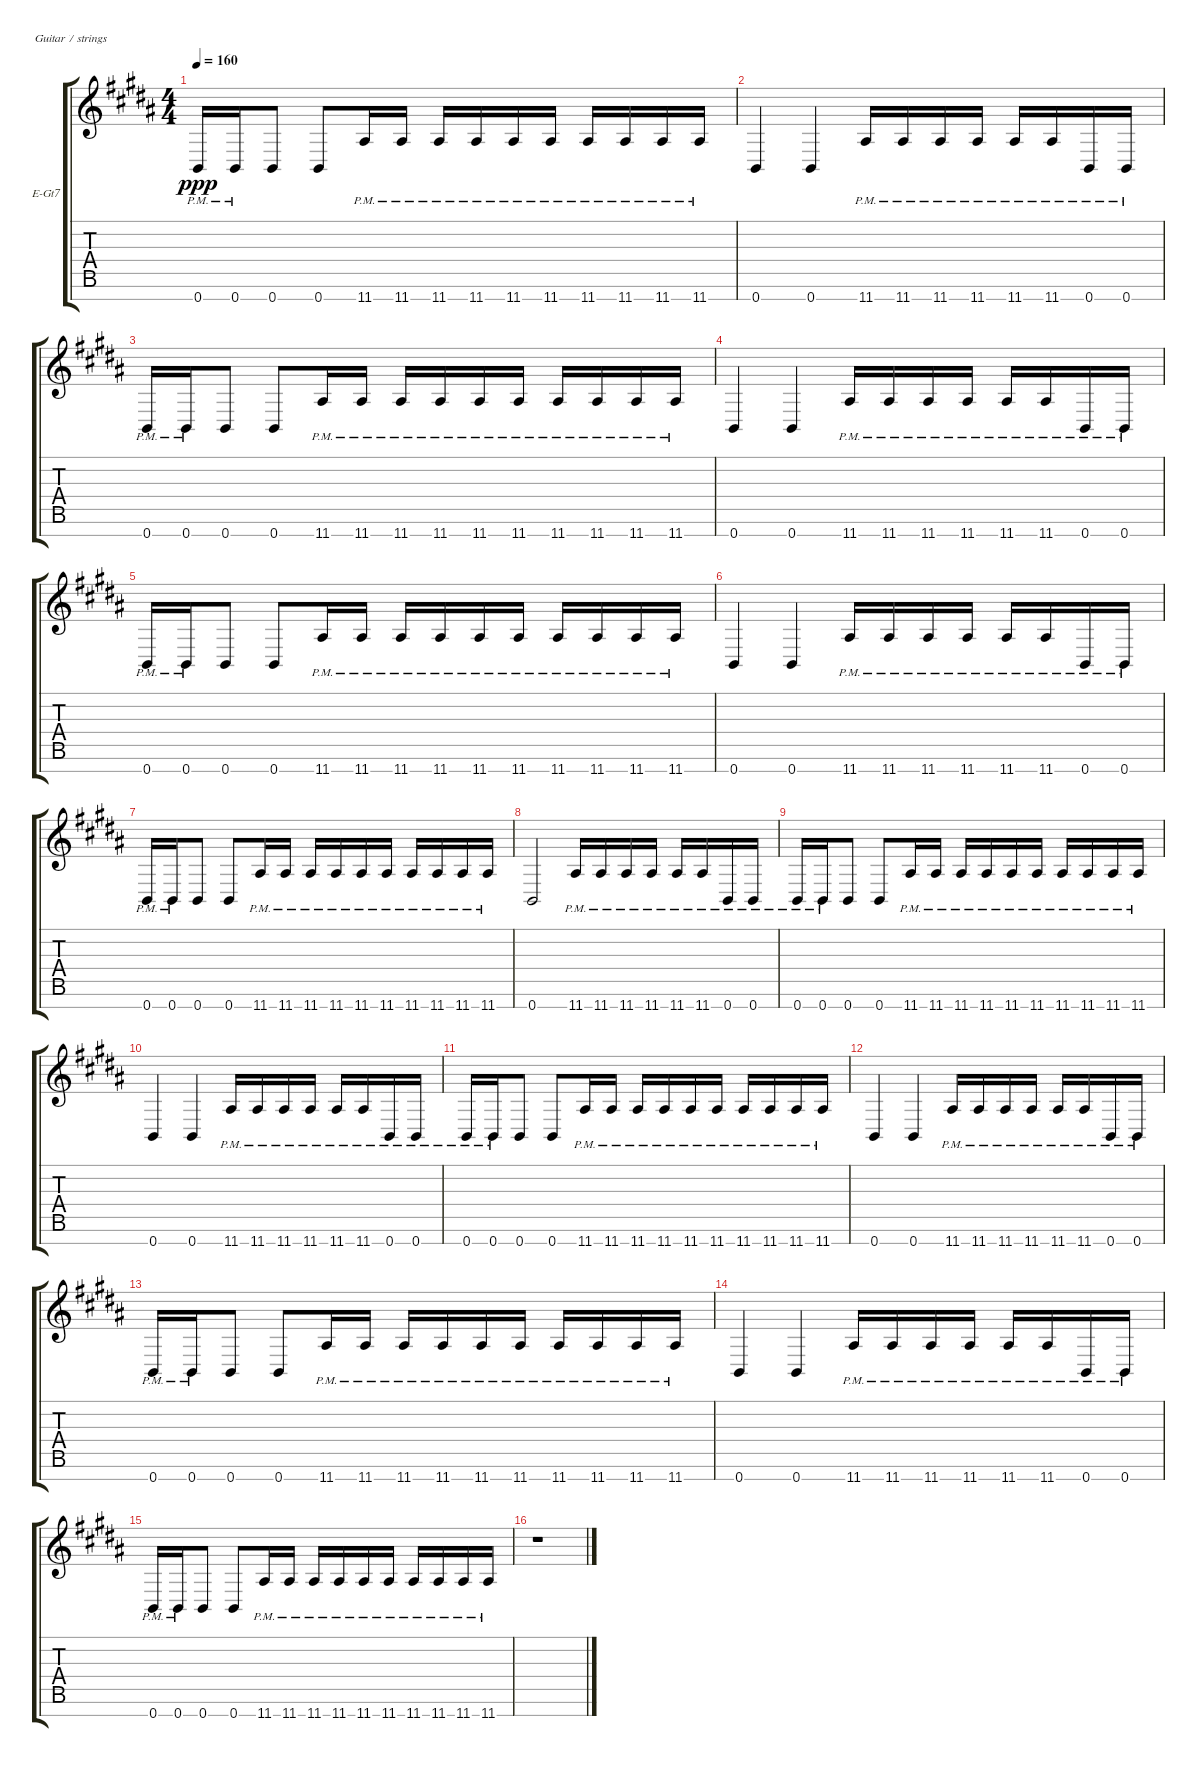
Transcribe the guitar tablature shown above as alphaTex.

\defaultSystemsLayout 4
\bracketExtendMode groupsimilarinstruments
\firstSystemTrackNameOrientation horizontal
\otherSystemsTrackNameOrientation horizontal
\track ("Rhythm" "E-Gt7") {instrument distortionguitar}
\staff {score tabs}
\tuning (E4 B3 G3 D3 A2 E2 B1)
\ts (4 4)
\tempo 160
\clef g2
\ks b
0.7{pm}.16{dy ppp} 0.7{pm}.16 0.7.8 0.7.8 11.7{pm}.16 11.7{pm}.16 11.7{pm}.16 11.7{pm}.16 11.7{pm}.16 11.7{pm}.16 11.7{pm}.16 11.7{pm}.16 11.7{pm}.16 11.7{pm}.16 |
0.7.4 0.7.4 11.7{pm}.16 11.7{pm}.16 11.7{pm}.16 11.7{pm}.16 11.7{pm}.16 11.7{pm}.16 0.7{pm}.16 0.7{pm}.16 |
0.7{pm}.16 0.7{pm}.16 0.7.8 0.7.8 11.7{pm}.16 11.7{pm}.16 11.7{pm}.16 11.7{pm}.16 11.7{pm}.16 11.7{pm}.16 11.7{pm}.16 11.7{pm}.16 11.7{pm}.16 11.7{pm}.16 |
0.7.4 0.7.4 11.7{pm}.16 11.7{pm}.16 11.7{pm}.16 11.7{pm}.16 11.7{pm}.16 11.7{pm}.16 0.7{pm}.16 0.7{pm}.16 |
0.7{pm}.16 0.7{pm}.16 0.7.8 0.7.8 11.7{pm}.16 11.7{pm}.16 11.7{pm}.16 11.7{pm}.16 11.7{pm}.16 11.7{pm}.16 11.7{pm}.16 11.7{pm}.16 11.7{pm}.16 11.7{pm}.16 |
0.7.4 0.7.4 11.7{pm}.16 11.7{pm}.16 11.7{pm}.16 11.7{pm}.16 11.7{pm}.16 11.7{pm}.16 0.7{pm}.16 0.7{pm}.16 |
0.7{pm}.16 0.7{pm}.16 0.7.8 0.7.8 11.7{pm}.16 11.7{pm}.16 11.7{pm}.16 11.7{pm}.16 11.7{pm}.16 11.7{pm}.16 11.7{pm}.16 11.7{pm}.16 11.7{pm}.16 11.7{pm}.16 |
0.7.2 11.7{pm}.16 11.7{pm}.16 11.7{pm}.16 11.7{pm}.16 11.7{pm}.16 11.7{pm}.16 0.7{pm}.16 0.7{pm}.16 |
0.7{pm}.16 0.7{pm}.16 0.7.8 0.7.8 11.7{pm}.16 11.7{pm}.16 11.7{pm}.16 11.7{pm}.16 11.7{pm}.16 11.7{pm}.16 11.7{pm}.16 11.7{pm}.16 11.7{pm}.16 11.7{pm}.16 |
0.7.4 0.7.4 11.7{pm}.16 11.7{pm}.16 11.7{pm}.16 11.7{pm}.16 11.7{pm}.16 11.7{pm}.16 0.7{pm}.16 0.7{pm}.16 |
0.7{pm}.16 0.7{pm}.16 0.7.8 0.7.8 11.7{pm}.16 11.7{pm}.16 11.7{pm}.16 11.7{pm}.16 11.7{pm}.16 11.7{pm}.16 11.7{pm}.16 11.7{pm}.16 11.7{pm}.16 11.7{pm}.16 |
0.7.4 0.7.4 11.7{pm}.16 11.7{pm}.16 11.7{pm}.16 11.7{pm}.16 11.7{pm}.16 11.7{pm}.16 0.7{pm}.16 0.7{pm}.16 |
0.7{pm}.16 0.7{pm}.16 0.7.8 0.7.8 11.7{pm}.16 11.7{pm}.16 11.7{pm}.16 11.7{pm}.16 11.7{pm}.16 11.7{pm}.16 11.7{pm}.16 11.7{pm}.16 11.7{pm}.16 11.7{pm}.16 |
0.7.4 0.7.4 11.7{pm}.16 11.7{pm}.16 11.7{pm}.16 11.7{pm}.16 11.7{pm}.16 11.7{pm}.16 0.7{pm}.16 0.7{pm}.16 |
0.7{pm}.16 0.7{pm}.16 0.7.8 0.7.8 11.7{pm}.16 11.7{pm}.16 11.7{pm}.16 11.7{pm}.16 11.7{pm}.16 11.7{pm}.16 11.7{pm}.16 11.7{pm}.16 11.7{pm}.16 11.7{pm}.16 |
r.1
